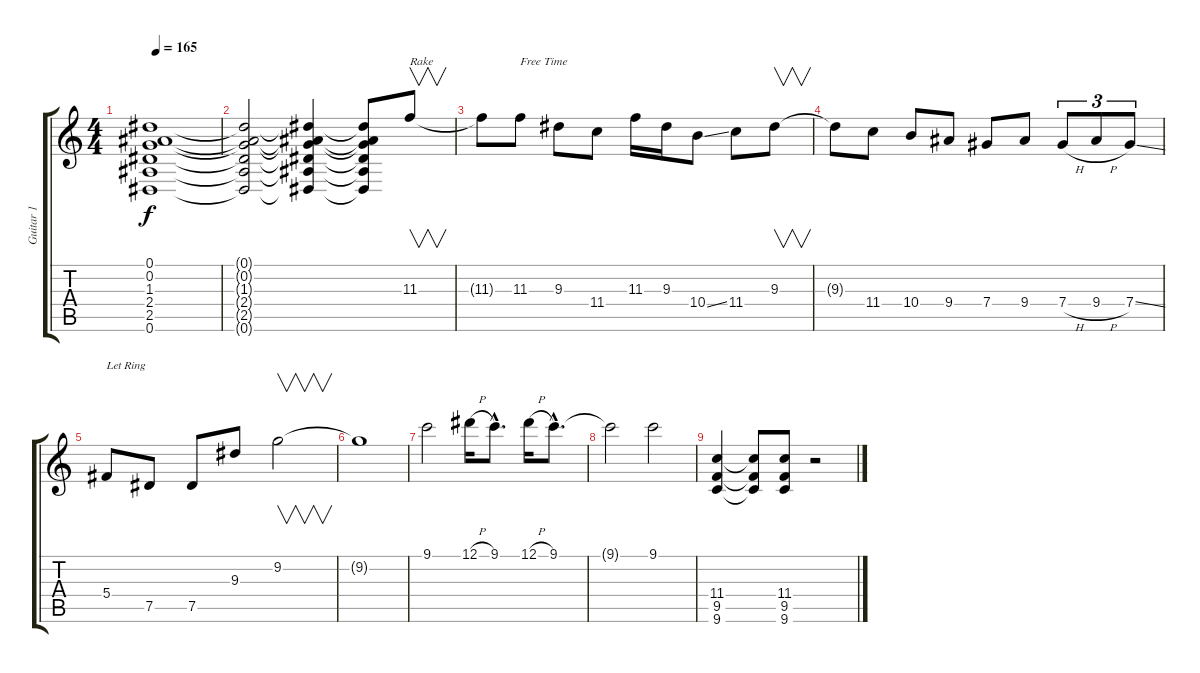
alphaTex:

\track ("Guitar 1" "Guitar 1") {instrument distortionguitar}
\staff {score tabs}
\tuning (Eb4 Bb3 Gb3 Db3 Ab2 Eb2) {hide}
\ts (4 4)
\tempo 165
\clef g2
\ks c
(0.1 0.2 1.3 2.4 2.5 0.6).1{dy f} |
(0.1{t} 0.2{t} 1.3{t} 2.4{t} 2.5{t} 0.6{t}).2 (0.1{t} 0.2{t} 1.3{t} 2.4{t} 2.5{t} 0.6{t}).4 (0.1{t} 0.2{t} 1.3{t} 2.4{t} 2.5{t} 0.6{t}).8 11.3.8{v txt "Rake"} |
11.3{t}.8 11.3.8{txt "Free Time"} 9.3.8 11.4.8 11.3.16 9.3.16 10.4{ss}.8 11.4.8 9.3.8{v} |
9.3{t}.8 11.4.8 10.4.8 9.4.8 7.4.8 9.4.8 7.4{h}.8{tu (3 2)} 9.4{h}.8{tu (3 2)} 7.4{ss}.8{tu (3 2)} |
5.4.8{txt "Let Ring"} 7.5.8 7.5.8 9.3.8 9.2.2{v} |
9.2{t}.1 |
9.1.2 12.1{h}.16 9.1{hac}.8{d} 12.1{h}.16 9.1{hac}.8{d} |
9.1{t}.2 9.1.2 |
(11.4 9.5 9.6).4 (11.4{t} 9.5{t} 9.6{t}).8 (11.4 9.5 9.6).8 r.2
